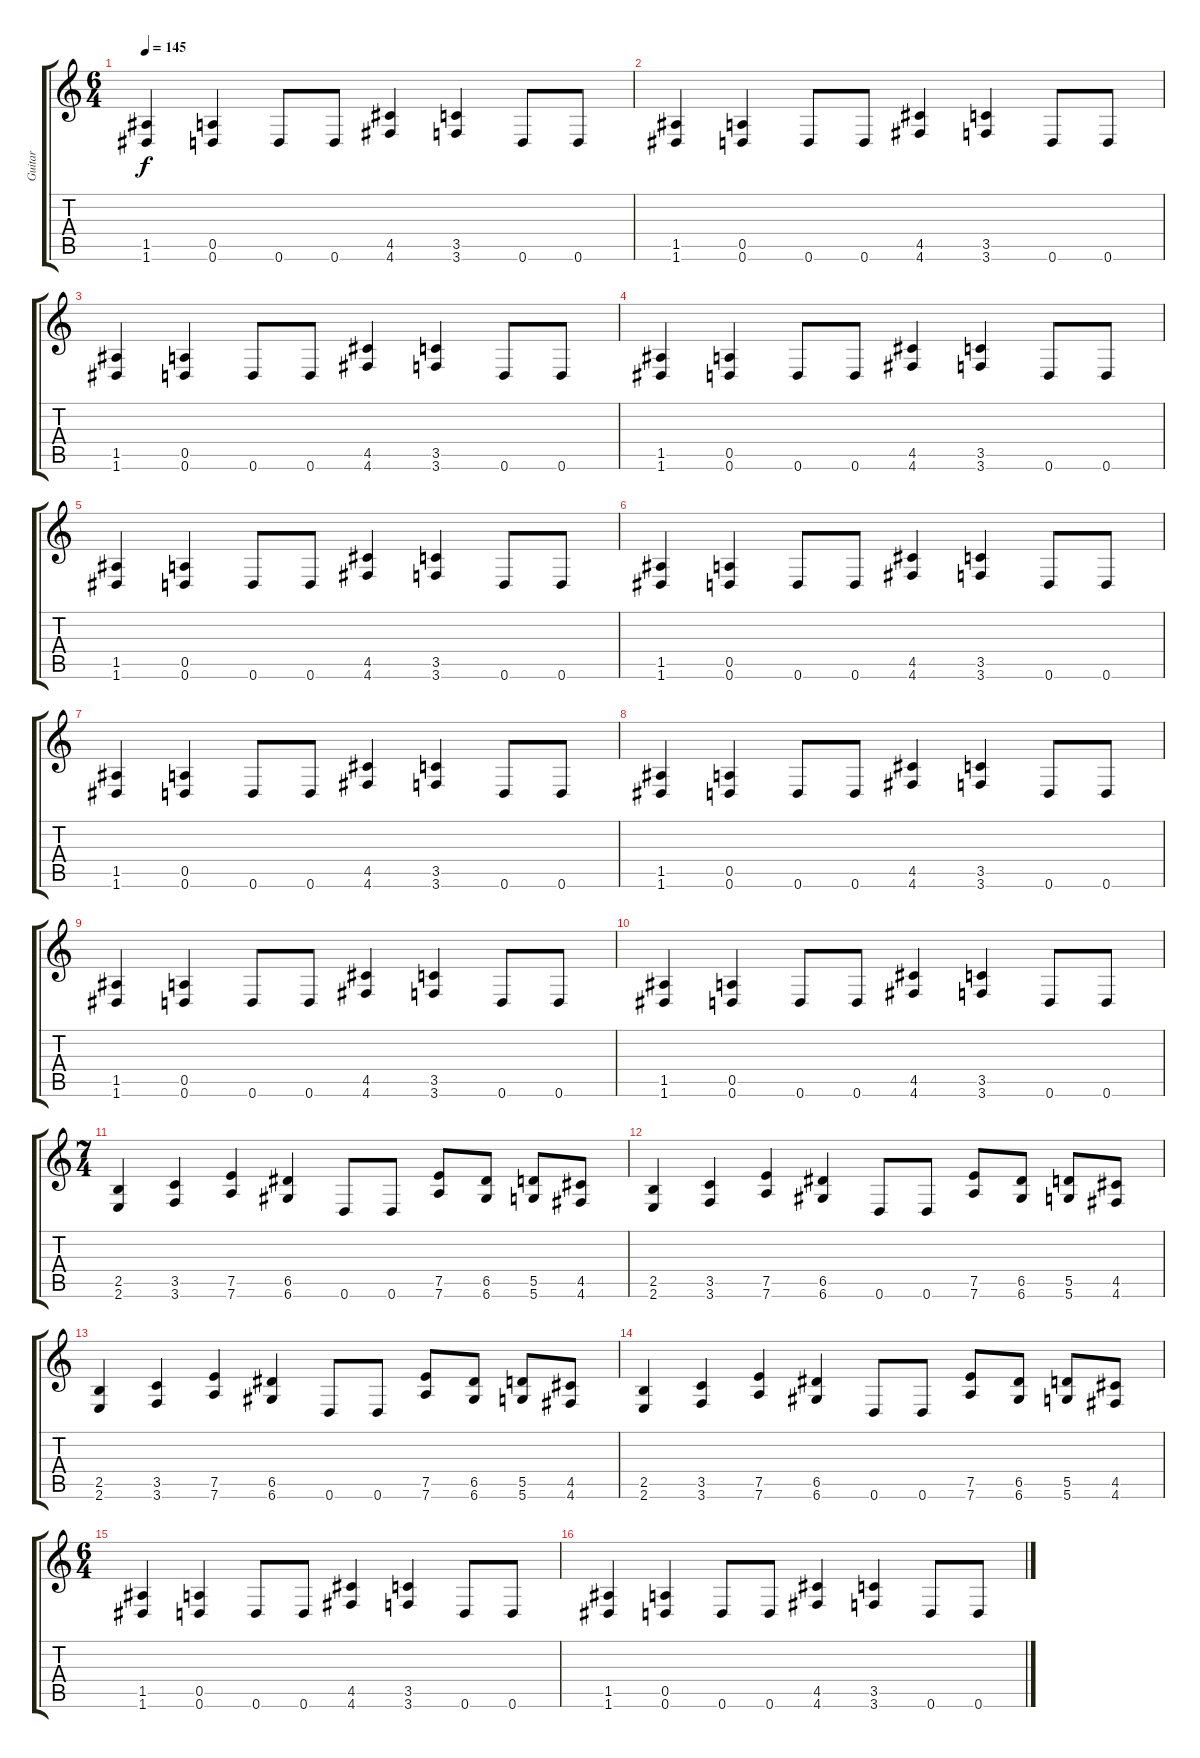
\track ("Guitar" "Guitar") {instrument distortionguitar}
\staff {score tabs}
\tuning (E4 B3 G3 D3 A2 D2) {hide}
\ts (6 4)
\tempo 145
\clef g2
\ks c
(1.5 1.6).4{dy f instrument distortionguitar} (0.5 0.6).4 0.6.8 0.6.8 (4.5 4.6).4 (3.5 3.6).4 0.6.8 0.6.8 |
(1.5 1.6).4 (0.5 0.6).4 0.6.8 0.6.8 (4.5 4.6).4 (3.5 3.6).4 0.6.8 0.6.8 |
(1.5 1.6).4 (0.5 0.6).4 0.6.8 0.6.8 (4.5 4.6).4 (3.5 3.6).4 0.6.8 0.6.8 |
(1.5 1.6).4 (0.5 0.6).4 0.6.8 0.6.8 (4.5 4.6).4 (3.5 3.6).4 0.6.8 0.6.8 |
(1.5 1.6).4 (0.5 0.6).4 0.6.8 0.6.8 (4.5 4.6).4 (3.5 3.6).4 0.6.8 0.6.8 |
(1.5 1.6).4 (0.5 0.6).4 0.6.8 0.6.8 (4.5 4.6).4 (3.5 3.6).4 0.6.8 0.6.8 |
(1.5 1.6).4 (0.5 0.6).4 0.6.8 0.6.8 (4.5 4.6).4 (3.5 3.6).4 0.6.8 0.6.8 |
(1.5 1.6).4 (0.5 0.6).4 0.6.8 0.6.8 (4.5 4.6).4 (3.5 3.6).4 0.6.8 0.6.8 |
(1.5 1.6).4 (0.5 0.6).4 0.6.8 0.6.8 (4.5 4.6).4 (3.5 3.6).4 0.6.8 0.6.8 |
(1.5 1.6).4 (0.5 0.6).4 0.6.8 0.6.8 (4.5 4.6).4 (3.5 3.6).4 0.6.8 0.6.8 |
\ts (7 4)
(2.5 2.6).4 (3.5 3.6).4 (7.5 7.6).4 (6.5 6.6).4 0.6.8 0.6.8 (7.5 7.6).8 (6.5 6.6).8 (5.5 5.6).8 (4.5 4.6).8 |
(2.5 2.6).4 (3.5 3.6).4 (7.5 7.6).4 (6.5 6.6).4 0.6.8 0.6.8 (7.5 7.6).8 (6.5 6.6).8 (5.5 5.6).8 (4.5 4.6).8 |
(2.5 2.6).4 (3.5 3.6).4 (7.5 7.6).4 (6.5 6.6).4 0.6.8 0.6.8 (7.5 7.6).8 (6.5 6.6).8 (5.5 5.6).8 (4.5 4.6).8 |
(2.5 2.6).4 (3.5 3.6).4 (7.5 7.6).4 (6.5 6.6).4 0.6.8 0.6.8 (7.5 7.6).8 (6.5 6.6).8 (5.5 5.6).8 (4.5 4.6).8 |
\ts (6 4)
(1.5 1.6).4 (0.5 0.6).4 0.6.8 0.6.8 (4.5 4.6).4 (3.5 3.6).4 0.6.8 0.6.8 |
(1.5 1.6).4 (0.5 0.6).4 0.6.8 0.6.8 (4.5 4.6).4 (3.5 3.6).4 0.6.8 0.6.8
